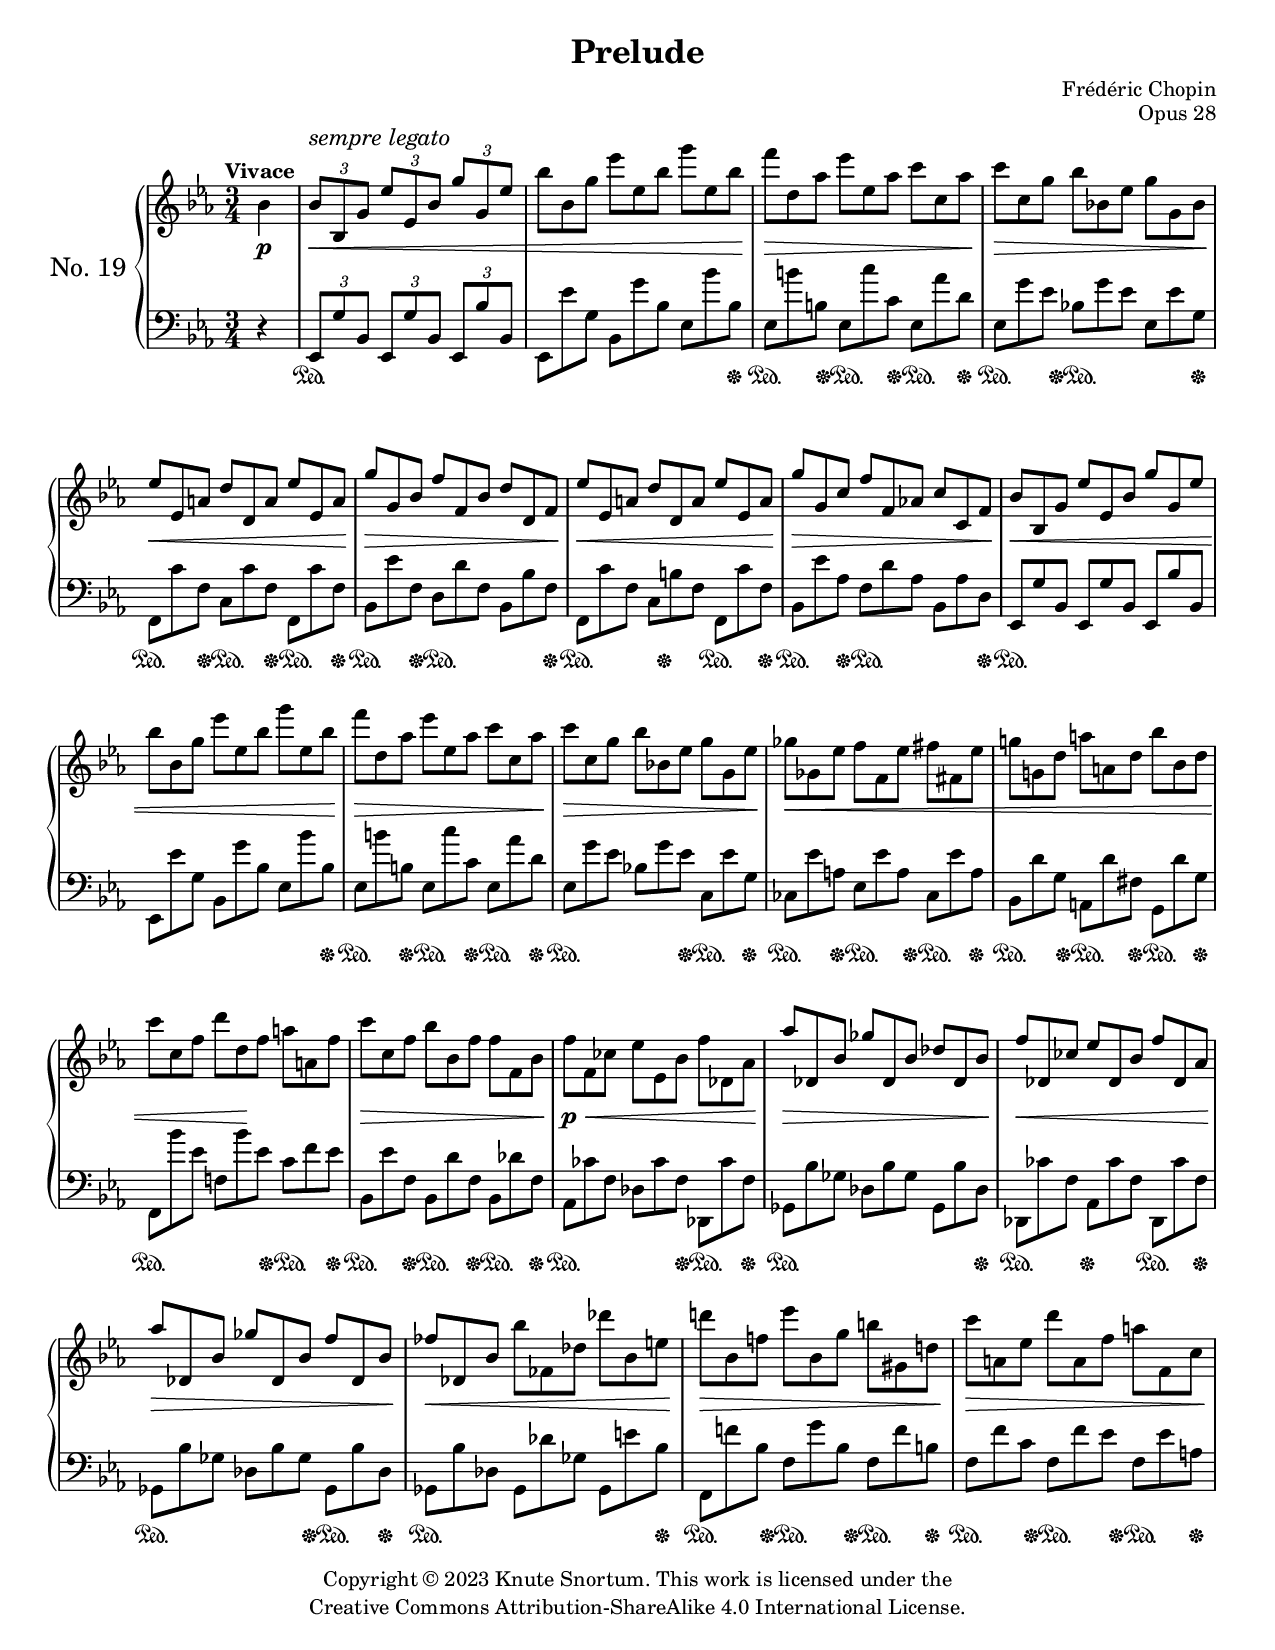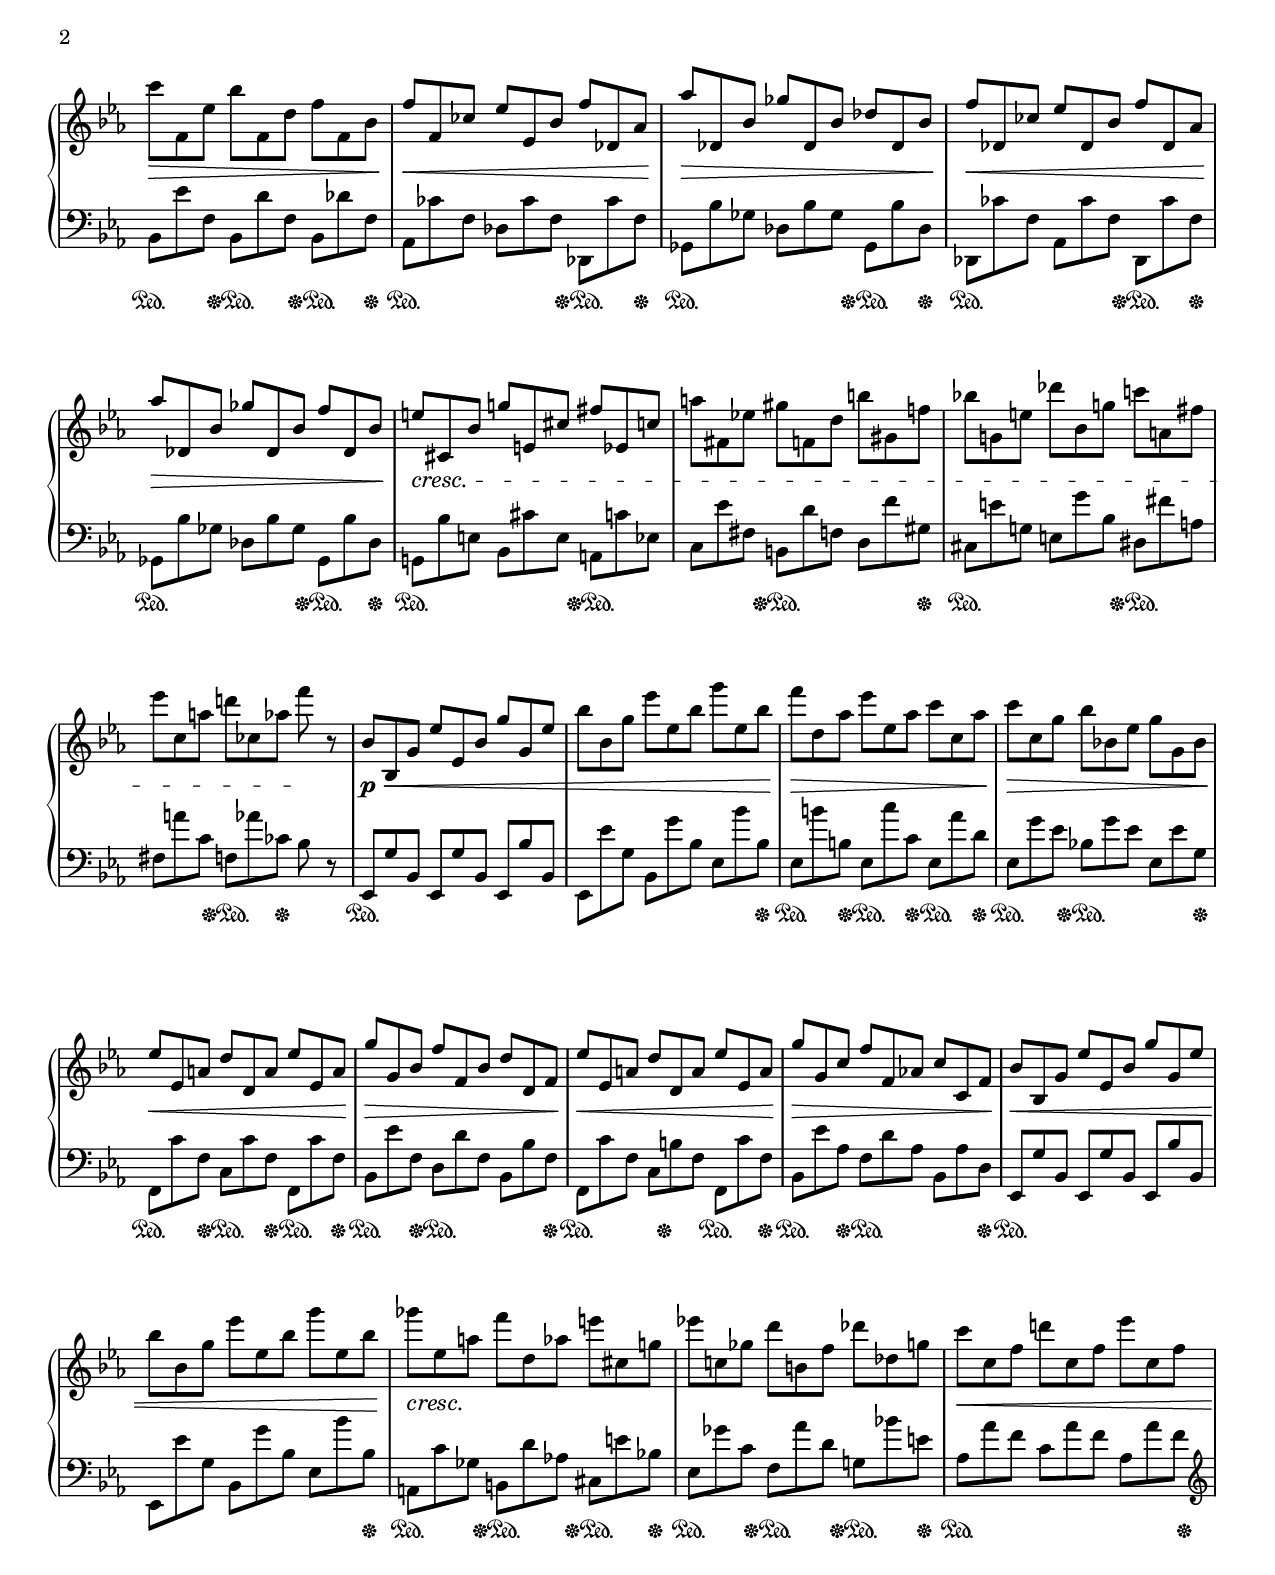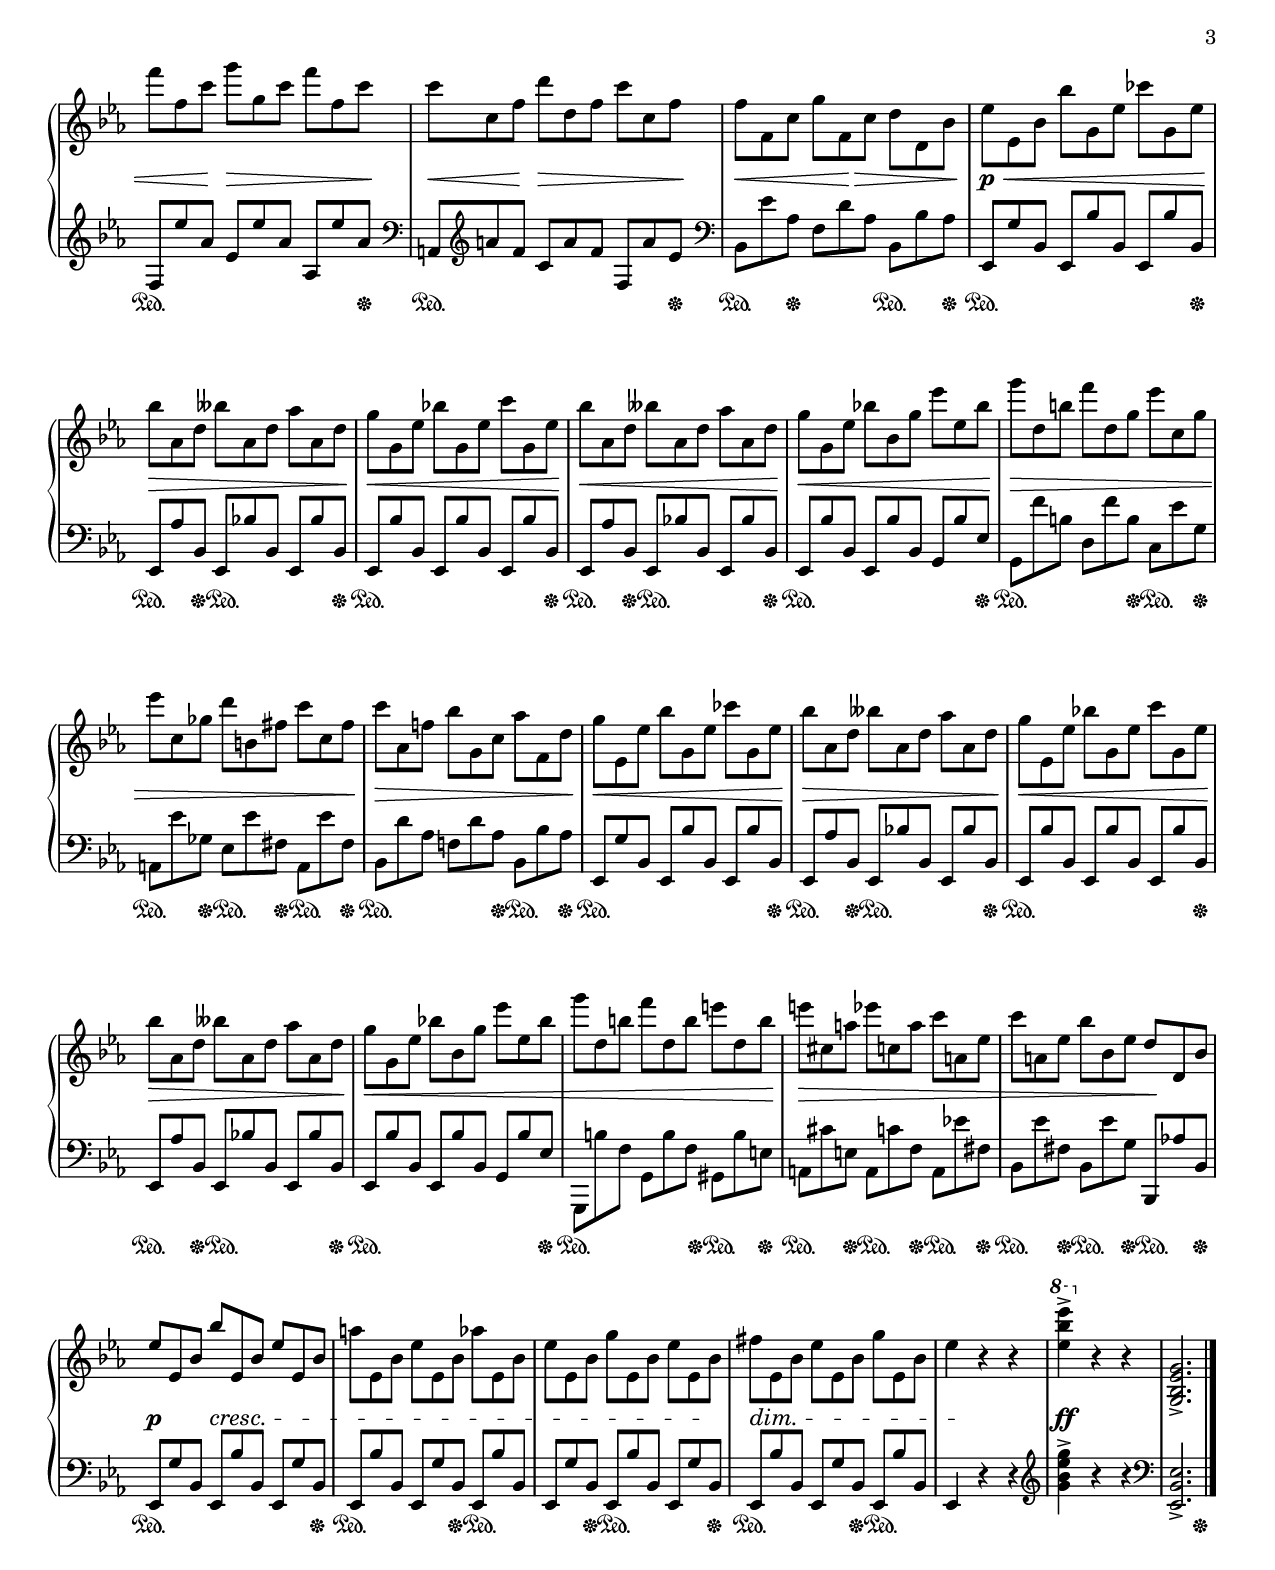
\version "2.24.0"

\include "includes/header-paper.ily"
%...+....1....+....2....+....3....+....4....+....5....+....6....+....7....+....

\version "2.24.0"
\language "english"

\include "global-variables.ily"

%%% Music %%%

global = {
  \time 3/4
  \key ef \major
  \accidentalStyle piano
}

rightHand = \relative {
  \clef treble
  \global
  \set Score.tempoHideNote = ##t 
  \tempo "Vivace" 4 = 172
  
  \partial 4 bf'4
  \tuplet 3/2 4 { \stemUp bf8^\sempreLegato bf, g'  ef' ef, bf'  g' g, ef' } |
  \scaleDurations 2/3 {
    \stemDown bf'8 bf, g'  ef' ef, bf'  g' ef, bf' |
    f'8 d, af'  ef' ef, af  c c, af' |
    c8 c, g'  bf bf, ef  g g, bf |
    \stemUp ef8 ef, a  d d, a'  ef' ef, a |
    g'8 g, bf  f' f, bf  d d, f |
    ef'8 ef, a  d d, a'  ef' ef, a |
    g'8 g, c  f f, af  c c, f |
    
    \barNumberCheck 9
    bf8 bf, g'  ef' ef, bf'  g' g, ef' |
    \stemDown bf'8 bf, g'  ef' ef, bf'  g' ef, bf' |
    f'8 d, af'  ef' ef, af  c c, af' |
    c8 c, g'  bf bf, ef  g g, ef' |
    gf8 gf, ef'  f f, ef'  fs fs, ef' |
    g8 g, d'  a' a, d  bf' bf, d |
    c'8 c, f  d' d, f  a a, f' |
    c'8 c, f  bf bf, f'  f f, bf |
    
    \barNumberCheck 17
    f'8 f, cf'  ef ef, bf'  f' df, af' |
    \stemUp af' df,, bf'  gf' df, bf'  df df, bf' |
    f'8  df, cf'  ef df, bf'  f' df, af' |
    af'8 df,, bf'  gf' df, bf'  f' df, bf' |
    ff'8 df, bf'  \stemDown bf' ff, df'  df' bf, e |
    d'8 bf, f'  ef' bf, g'  b gs, d' |
    c'8 a, ef'  d' a, f'  a f, c' |
    c'8  f,, ef'  bf' f, d'  f f, bf |
    
    \barNumberCheck 25
    \stemUp f'8 f, cf'  ef ef, bf'  f' df, af' |
    af'8 df,, bf'  gf' df, bf'  df df, bf' |
    f'8 df, cf'  ef df, bf'  f' df, af' |
    af'8 df,, bf'  gf' df, bf'  f' df, bf' |
    e8 cs, bf'  g' e, cs'  fs ef, c' |
    \stemDown a'8 fs, ef'  gs f, d'  b' gs, f' |
    bf8 g, e'  df' bf, g'  c a, fs' |
    ef' c, a'  d cf, af' 
  }
  f'8 r |
  
  \barNumberCheck 33
  \scaleDurations 2/3 {
    \stemUp bf,,8 bf, g'  ef' ef, bf'  g' g, ef' |
    \stemDown bf'8 bf, g'  ef' ef, bf'  g' ef, bf' |
    f'8 d, af'  ef' ef, af  c c, af' |
    c8 c, g'  bf bf, ef  g g, bf |
    \stemUp ef8 ef, a  d d, a' ef' ef, a |
    g'8 g, bf  f' f, bf  d d, f |
    ef'8 ef, a  d d, a'  ef' ef, a |
    g'8 g, c  f f, af  c c, f |
    
    \barNumberCheck 41
    bf8 bf, g'  ef' ef, bf'  g' g, ef' |
    \stemDown bf'8 bf, g'  ef' ef, bf'  g' ef, bf' |
    gf'8 ef, a  f' d, af'  e'  cs, g' |
    ef'8 c, gf'  d' b, f'  df' df, g |
    c8 c, f   d' c, f  ef' c, f |
    f'8 f, c'  g' g, c  f f, c' |
    c8 c, f  d' d, f  c' c, f |
    f8 f, c'  g' f, c'  d d, bf' |
    
   \barNumberCheck 49
   ef8 ef, bf'  bf' g, ef'  cf' g, ef' |
   bf'8 af, d  bff' af, d  af' af, d |
   g8 g, ef'  bf' g, ef'  c' g, ef' |
   bf'8 af, d  bff' af, d  af' af, d |
   g8 g, ef'  bf' bf, g'  ef' ef, bf' |
   g' d, b'  f' d, g  ef' c, g' |
   ef' c, gf'  d' b, fs'  c' c, fs |
   c'8 af, f'  bf g, c  af' f, d' |
   
   \barNumberCheck 57
   g8 ef, ef'  bf' g, ef'  cf' g, ef' |
   bf'8 af, d  bff' af, d  af' af, d |
   g8 ef, ef'  bf' g, ef'  c' g, ef' |
   bf'8 af, d  bff' af, d  af' af, d |
   g8 g, ef'  bf' bf, g'  ef' ef, bf' |
   g'8 d, b'  f' d, b'  e d, b' |
   e8 cs, a'  ef' c, a'  c a, ef' |
   c'8 a, ef'  bf' bf, ef  \stemUp d d, bf' |
   
   \barNumberCheck 65
   ef8 ef, bf'  bf' ef,, bf'  ef ef, bf' |
   \stemDown a'8 ef, bf'  ef ef, bf'  af' ef, bf' |
   ef8 ef, bf'  g' ef, bf'  ef ef, bf' |
   fs'8 ef, bf'  ef ef, bf'  g' ef, bf'|
  }
  ef4 r r |
  \ottava 1 <ef' bf' ef>4-> \ottava 0 r r |
  \stemUp <g,,, bf ef g>2.-> |
  \bar "|."
}

leftHand = \relative {
  \clef bass
  \global

  \partial 4 r4
  \tuplet 3/2 4 { ef,8 g' bf,  ef, g' bf,  ef, bf'' bf, } |
  \scaleDurations 2/3 {
    ef,8 ef'' g,  bf, g'' bf,  ef, bf'' bf, |
    ef,8 b'' b,  ef, c'' c,  ef, af' d, |
    ef,8 g' ef  bf g' ef  ef, ef' g, |
    f,8 c'' f,  c c' f,  f, c'' f, |
    bf,8 ef' f,  d d' f,  bf, bf' f |
    f,8 c'' f,  c b' f  f, c'' f, |
    bf,8 ef' af,  f d' af  bf, af' d, |
    
    \barNumberCheck 9
    ef,8 g' bf,  ef, g' bf,  ef, bf'' bf, |
    ef,8 ef'' g,  bf, g'' bf,  ef, bf'' bf, |
    ef,8 b'' b,  ef, c'' c,  ef, af' d, |
    ef,8 g' ef  bf g' ef  c, ef' g, |
    cf,8 ef' a,  ef ef' a,  cf, ef' a, |
    bf,8 d' g, a, d' fs,  g, d'' g, |
    f,8 bf'' ef,  f, bf' ef,  c f ef |
    bf,8 ef' f,  bf, d' f,  bf, df' f, |
    
    \barNumberCheck 17
    af,8 cf' f,  df cf' f,  \stemDown df, cf'' f, |
    gf,8 bf' gf  df bf' gf  gf, bf' df, |
    df,8 cf'' f,  af, cf' f,  df, cf'' f, |
    gf,8 bf' gf  df bf' gf  gf, bf' df, |
    gf,8 bf' df,  gf, df'' gf,  gf, e'' bf |
    f,8 f'' bf,  f g' bf,  f f' b, |
    f8 f' c  f, f' ef  f, ef' a, |
    bf,8 ef' f,  bf, d' f,  bf, df' f, |
    
    \barNumberCheck 25
    af,8 cf' f,  df cf' f,  df, cf'' f, |
    gf,8 bf' gf  df bf' gf  gf, bf' df, |
    df,8 cf'' f,  af, cf' f,  df, cf'' f, |
    gf,8 bf' gf  df bf' gf  gf, bf' df, |
    g,8 bf' e,  bf cs' e,  a, c' ef, |
    c8 ef' fs,  b, d' f,  d f' gs, |
    cs,8 e' g,  e g' bf,  ds, fs' a, |
    fs8 a' c,  f, af' cf,
  }
  bf8 r |
  
  \barNumberCheck 33
  \scaleDurations 2/3 {
    \stemUp ef,,8 g' bf,  ef, g' bf,  ef, bf'' bf, |
    \stemDown ef,8 ef'' g,  bf, g'' bf,  ef, bf'' bf, |
    ef,8 b'' b,  ef, c'' c,  ef, af' d, |
    ef,8 g' ef  bf g' ef  ef, ef' g, |
    f,8 c'' f,  c c' f,  f, c'' f, |
    bf,8 ef' f,  d d' f,  bf, bf' f |
    f,8 c'' f,  c b' f  f, c'' f, |
    bf,8 ef' af,  f d' af  bf, af' d, |
    
    \barNumberCheck 41
    \stemUp ef,8 g' bf,  ef, g' bf,  ef, bf'' bf, |
    \stemDown ef,8 ef'' g,  bf, g'' bf,  ef, bf'' bf, |
    a,8 c' gf  b, d' af  cs, e' bf |
    ef,8 gf' c,  f, af' d,  g, bf' e, |
    af,8 af' f  c af' f  af, af' f |
    \stemUp \clef treble f,8 ef'' af,  ef ef' af,  af, ef'' af, |
    \clef bass a,,8 \clef treble a'' f  c a' f  f, a' ef |
    \stemDown \clef bass bf, ef' af,  f d' af  bf, bf' af |
    
    \barNumberCheck 49
    \stemUp ef,8 g' bf,  ef, bf'' bf,  ef, bf'' bf, |
    ef,8 af' bf,  ef, bf'' bf,  ef, bf'' bf, |
    ef, bf'' bf,  ef, bf'' bf,  ef, bf'' bf, |
    ef, af' bf,  ef, bf'' bf,  ef, bf'' bf, |
    ef, bf'' bf,  ef, bf'' bf,  g bf' ef, |
    \stemDown g, f'' b,  d, f' b,  c, ef' g, |
    a,8 ef'' gf,  ef ef' fs,  a, ef'' fs, |
    bf,8 d' af  f d' af  bf, bf' af |
    
    \barNumberCheck 57
    \stemUp ef,8 g' bf,  ef, bf'' bf,  ef, bf'' bf, |
    ef,8 af' bf,  ef, bf'' bf,  ef, bf'' bf, |
    ef, bf'' bf,  ef, bf'' bf,  ef, bf'' bf, |
    ef,8 af' bf,  ef, bf'' bf,  ef, bf'' bf, |
    ef, bf'' bf,  ef, bf'' bf,  g bf' ef, |
    \stemDown g,,8 b'' f  g, b' f  gs, b' e, |
    a,8 cs' e,  a, c' f,  a, ef'' fs, |
    bf,8 ef' fs,  bf, ef' g,  \stemUp bf,, af'' bf, |
    
    \barNumberCheck 65
    ef,8 g' bf,  ef, bf'' bf,  ef,8 g' bf, |
    ef, bf'' bf,  ef,8 g' bf,  ef, bf'' bf, |
    ef,8 g' bf,  ef, bf'' bf,  ef,8 g' bf, |
    ef, bf'' bf,  ef,8 g' bf,  ef, bf'' bf, |
  }
  ef,4 r r |
  \stemNeutral \clef treble <g'' bf ef g>4-> r r |
  \clef bass <ef,, bf' ef>2.-> |
}

dynamics = {
  \override TextScript.Y-offset = -0.5

  \partial 4 s4\p 
  s2.\< |
  s2 s8. s16\! |
  s2\> s8. s16\! |
  s2\> s8. s16\! |
  s2\< s8. s16\! |
  s2\> s8. s16\! |
  s2\< s8. s16\! |
  s2\> s8. s16\! |
  
  \barNumberCheck 9
  s2.\< |
  s2 s8. s16\! |
  s2\> s8. s16\! |
  s2\> s8. s16\! |
  s2.\< |
  s2. |
  s4 s8 s\! s4 |
  s2\> s8. s16\! |
  
  \barNumberCheck 17
  s2\p\< s8. s16\! |
  s2\> s8. s16\! |
  s2\< s8. s16\! |
  s2\> s8. s16\! |
  s2\< s8. s16\! |
  \repeat unfold 3 { s2\> s8. s16\! | }
  
  \barNumberCheck 25
  s2\< s8. s16\! |
  s2\> s8. s16\! |
  s2\< s8. s16\! |
  s2\> s8. s16\! |
  s2.\cresc |
  s2. * 2 |
  s2 s4\! |
  
  \barNumberCheck 33
  s2.\p\< |
  s4. s4 s16 s\! |
  s2\> s8. s16\! |
  s2\> s8. s16\! |
  s2\< s8. s16\! |
  s2\> s8. s16\! |
  s2\< s8. s16\! |
  s2\> s8. s16\! |
  
  \barNumberCheck 41
  s2.\< |
  s4. s4 s16 s\! |
  s2.^\crescm |
  s2. |
  s2.\< |
  s8. s16\! s4\> s8. s16\! |
  s8.\< s16\! s4\> s8. s16\! |
  s4\< s8 s\> s8. s16\! |
  
  \barNumberCheck 49
  s2\p\< s8. s16\! |
  s2\> s8. s16\! |
  s2\< s8. s16\! |
  s2\< s8. s16\! |
  s2\< s8. s16\! |
  s2.\> |
  s2 s8. s16\! |
  s2\> s8. s16\! |
  
  \barNumberCheck 57
  s2\< s8. s16\! |
  s2\> s8. s16\! |
  s2\< s8. s16\! |
  s2\> s8. s16\! |
  s2.\< |
  s2 s8. s16\! |
  s2.\> |
  s2 s4\! |
  
  \barNumberCheck 65
  s4\p s2\cresc |
  s2. |
  s2 s8. s16\! |
  s2.\dim |
  s8 s\! s2 |
  s2.\ff |
  s2. |
}

pedal = {
  \partial 4 s4
  s2.\sustainOn |
  s2 s8. s16\sustainOff |
  s4\sustainOn s\sustainOff\sustainOn s8.\sustainOff\sustainOn s16\sustainOff |
  s4\sustainOn s\sustainOff\sustainOn s8. s16\sustainOff |
  s4\sustainOn s\sustainOff\sustainOn s8.\sustainOff\sustainOn s16\sustainOff |
  s4\sustainOn s\sustainOff\sustainOn s8. s16\sustainOff |
  s4\sustainOn s16 s8.\sustainOff s\sustainOn s16\sustainOff |
  s4\sustainOn s\sustainOff\sustainOn s8. s16\sustainOff |
  
  \barNumberCheck 9
  s2.\sustainOn |
  s2 s8. s16\sustainOff |
  s4\sustainOn s\sustainOff\sustainOn s8.\sustainOff\sustainOn s16\sustainOff |
  s4\sustainOn s4 s8.\sustainOff\sustainOn s16\sustainOff |
  s4\sustainOn s\sustainOff\sustainOn s8.\sustainOff\sustainOn s16\sustainOff |
  s4\sustainOn s\sustainOff\sustainOn s8.\sustainOff\sustainOn s16\sustainOff |
  s4\sustainOn s4 s8.\sustainOff\sustainOn s16\sustainOff |
  s4\sustainOn s\sustainOff\sustainOn s8.\sustainOff\sustainOn s16\sustainOff |
  
  \barNumberCheck 17
  s4\sustainOn s4 s8.\sustainOff\sustainOn s16\sustainOff |
  \tag layout { s2\sustainOn s8. s16\sustainOff | }
  \tag midi   { s8.\sustainOn s16\sustainOff s4\sustainOn s8. 
                s16\sustainOff | }
  s4\sustainOn s\sustainOff s8.\sustainOn s16\sustainOff |
  s4\sustainOn s4 s8.\sustainOff\sustainOn s16\sustainOff |
  s2\sustainOn s8. s16\sustainOff |
  \repeat unfold 3 {
    s4\sustainOn s\sustainOff\sustainOn s8.\sustainOff\sustainOn 
      s16\sustainOff |
  }
  
  \barNumberCheck 25
  \repeat unfold 4 {
    s4\sustainOn s4 s8.\sustainOff\sustainOn s16\sustainOff |
  }
  s2\sustainOn s4\sustainOff\sustainOn |
  s4 s\sustainOff\sustainOn s8. s16\sustainOff | 
  s2\sustainOn s4\sustainOff\sustainOn |
  s4 s8.\sustainOff\sustainOn s16\sustainOff s4 |
  
  \barNumberCheck 33
  s2.\sustainOn |
  s2 s8. s16\sustainOff |
  s4\sustainOn s\sustainOff\sustainOn s8.\sustainOff\sustainOn s16\sustainOff |
  s4\sustainOn s\sustainOff\sustainOn s8. s16\sustainOff |
  s4\sustainOn s\sustainOff\sustainOn s8.\sustainOff\sustainOn s16\sustainOff |
  s4\sustainOn s\sustainOff\sustainOn s8. s16\sustainOff |
  s4\sustainOn s16 s8.\sustainOff s\sustainOn s16\sustainOff |
  s4\sustainOn s\sustainOff\sustainOn s8. s16\sustainOff |
  
  \barNumberCheck 41
  s2.\sustainOn |
  s2 s8. s16\sustainOff |
  s4\sustainOn s\sustainOff\sustainOn s8.\sustainOff\sustainOn s16\sustainOff |
  s4\sustainOn s\sustainOff\sustainOn s8.\sustainOff\sustainOn s16\sustainOff |
  \repeat unfold 3 { s2\sustainOn s8. s16\sustainOff | }
  s8.\sustainOn s16\sustainOff s4 s8.\sustainOn s16\sustainOff |
  
  \barNumberCheck 49
  s2\sustainOn s8. s16\sustainOff |
  s4\sustainOn s4\sustainOff\sustainOn s8. s16\sustainOff |
  s2\sustainOn s8. s16\sustainOff |
  s4\sustainOn s4\sustainOff\sustainOn s8. s16\sustainOff |
  s2\sustainOn s8. s16\sustainOff |
  s2\sustainOn s8.\sustainOff\sustainOn s16\sustainOff |
  s4\sustainOn s\sustainOff\sustainOn s8.\sustainOff\sustainOn s16\sustainOff |
  s2\sustainOn s8.\sustainOff\sustainOn s16\sustainOff |
  
  \barNumberCheck 57
  s2\sustainOn s8. s16\sustainOff |
  s4\sustainOn s4\sustainOff\sustainOn s8. s16\sustainOff |
  s2\sustainOn s8. s16\sustainOff |
  s4\sustainOn s4\sustainOff\sustainOn s8. s16\sustainOff |
  s2\sustainOn s8. s16\sustainOff |
  s2\sustainOn s8.\sustainOff\sustainOn s16\sustainOff |
  s4\sustainOn s\sustainOff\sustainOn s8.\sustainOff\sustainOn s16\sustainOff |
  s4\sustainOn s\sustainOff\sustainOn s8.\sustainOff\sustainOn s16\sustainOff |
  
  \barNumberCheck 65
  s2\sustainOn s8. s16\sustainOff |
  s2\sustainOn s4\sustainOff\sustainOn |
  s4 s4\sustainOff\sustainOn s8. s16\sustainOff |
  s2\sustainOn s4\sustainOff\sustainOn |
  \tag layout {
    s2. * 2 |
    s2 s4\sustainOff |
  }
  \tag midi {
    s2.\sustainOff |
    s2. * 2 |
  }
}

preludeNinteenMusic = \score { 
  \keepWithTag #'layout
  \new PianoStaff \with { 
    instrumentName = \markup \huge "No. 19"
  } <<
    \new Staff = "upper" \rightHand
    \new Dynamics \dynamics
    \new Staff = "lower" \leftHand
    \new Dynamics \pedal
  >>
  \layout {}
}

preludeNinteenMidi = \book {
  \bookOutputName "prelude-op28-no19"
  \score { 
    \keepWithTag #'midi
    <<
      \new Staff = "upper" << \rightHand \dynamics \pedal >> 
      \new Staff = "lower" << \leftHand \dynamics \pedal >> 
    >>
    \midi {}
  }
}


\header {
  title = "Prelude"
  opus = "Opus 28"
  composer = "Frédéric Chopin"
}

\preludeNinteenMusic
\preludeNinteenMidi
